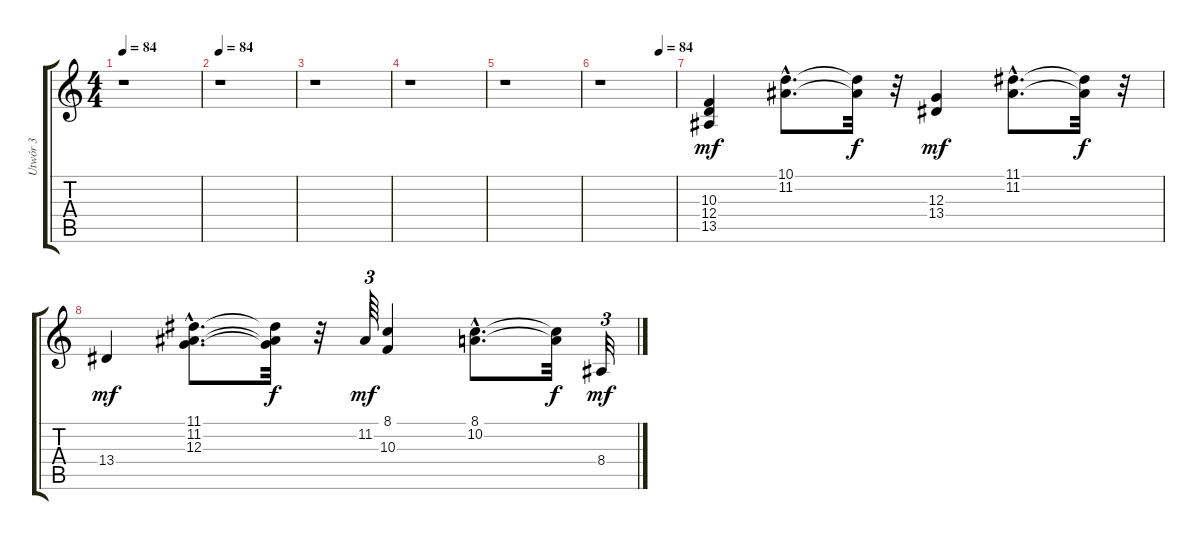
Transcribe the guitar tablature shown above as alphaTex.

\track ("Utwór 3" "Utwór 3") {instrument brightacousticpiano}
\staff {score tabs}
\tuning (E4 B3 G3 D3 A2 E2) {hide}
\ts (4 4)
\tempo 84
\clef g2
\ks c
r.1{dy mf instrument brightacousticpiano} |
\tempo 84
r.1 |
r.1 |
r.1 |
r.1 |
\tempo (84 0.7916666666666666)
r.1 |
(10.3 12.4 13.5).4 (10.1{hac} 11.2{hac}).8{d} (10.1{t} 11.2{t}).32{dy f} r.32 (12.3 13.4).4{dy mf} (11.1{hac} 11.2{hac}).8{d} (11.1{t} 11.2{t}).32{dy f} r.32 |
13.4.4{dy mf} (11.1{hac} 11.2{hac} 12.3{hac}).8{d} (11.1{t} 11.2{t} 12.3{t}).32{dy f} r.32 11.2.64{tu (3 2) dy mf} (8.1 10.3).4 (8.1{hac} 10.2{hac}).8{d} (8.1{t} 10.2{t}).32{dy f} 8.4.32{tu (3 2) dy mf}
